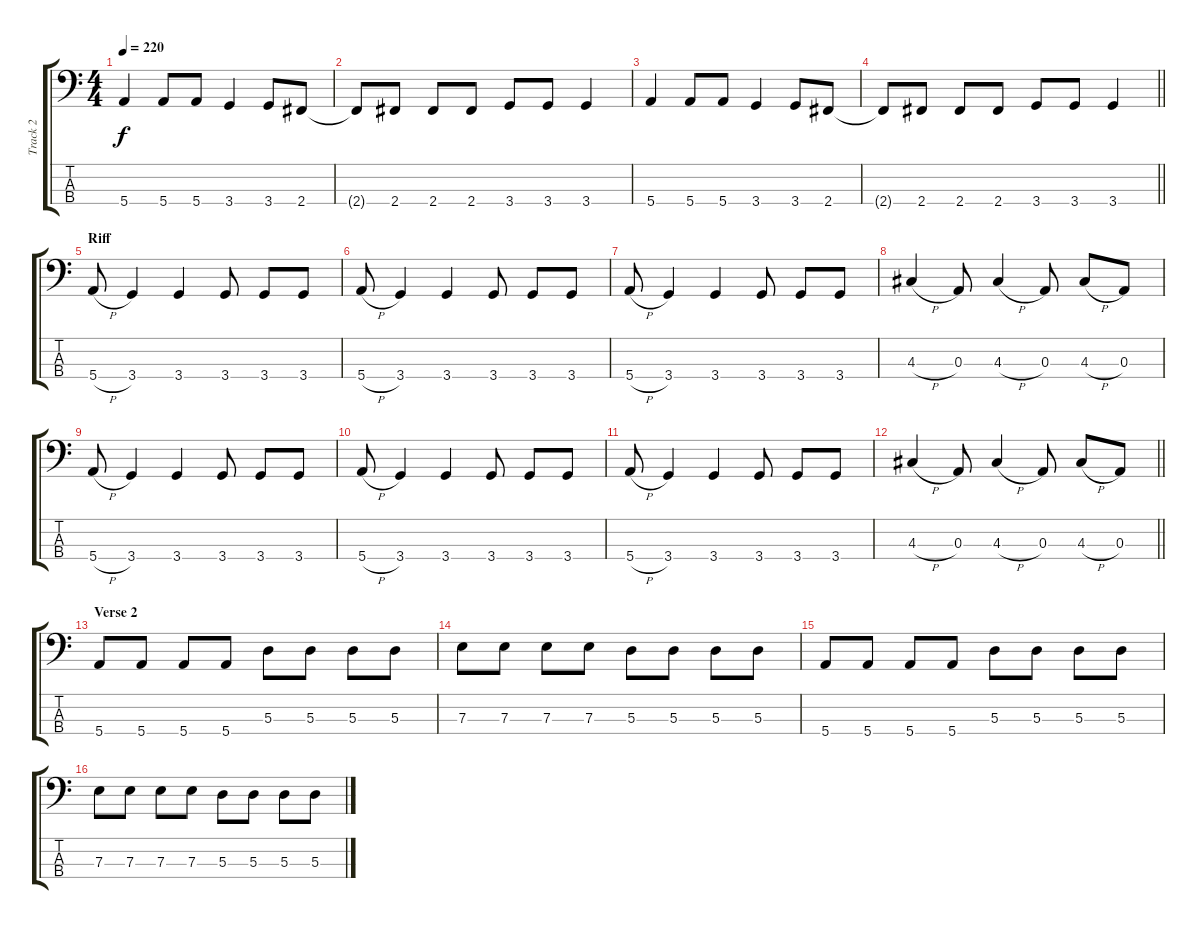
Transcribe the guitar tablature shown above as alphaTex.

\track ("Track 2" "Track 2") {instrument electricbasspick}
\staff {score tabs}
\tuning (G2 D2 A1 E1) {hide}
\ts (4 4)
\tempo 220
\clef f4
\ks c
5.4.4{dy f} 5.4.8 5.4.8 3.4.4 3.4.8 2.4.8 |
2.4{t}.8 2.4.8 2.4.8 2.4.8 3.4.8 3.4.8 3.4.4 |
5.4.4 5.4.8 5.4.8 3.4.4 3.4.8 2.4.8 |
\barLineRight lightlight
2.4{t}.8 2.4.8 2.4.8 2.4.8 3.4.8 3.4.8 3.4.4 |
\section ("" "Riff")
5.4{h}.8 3.4.4 3.4.4 3.4.8 3.4.8 3.4.8 |
5.4{h}.8 3.4.4 3.4.4 3.4.8 3.4.8 3.4.8 |
5.4{h}.8 3.4.4 3.4.4 3.4.8 3.4.8 3.4.8 |
4.3{h}.4 0.3.8 4.3{h}.4 0.3.8 4.3{h}.8 0.3.8 |
5.4{h}.8 3.4.4 3.4.4 3.4.8 3.4.8 3.4.8 |
5.4{h}.8 3.4.4 3.4.4 3.4.8 3.4.8 3.4.8 |
5.4{h}.8 3.4.4 3.4.4 3.4.8 3.4.8 3.4.8 |
\barLineRight lightlight
4.3{h}.4 0.3.8 4.3{h}.4 0.3.8 4.3{h}.8 0.3.8 |
\section ("" "Verse 2")
5.4.8 5.4.8 5.4.8 5.4.8 5.3.8 5.3.8 5.3.8 5.3.8 |
7.3.8 7.3.8 7.3.8 7.3.8 5.3.8 5.3.8 5.3.8 5.3.8 |
5.4.8 5.4.8 5.4.8 5.4.8 5.3.8 5.3.8 5.3.8 5.3.8 |
7.3.8 7.3.8 7.3.8 7.3.8 5.3.8 5.3.8 5.3.8 5.3.8
